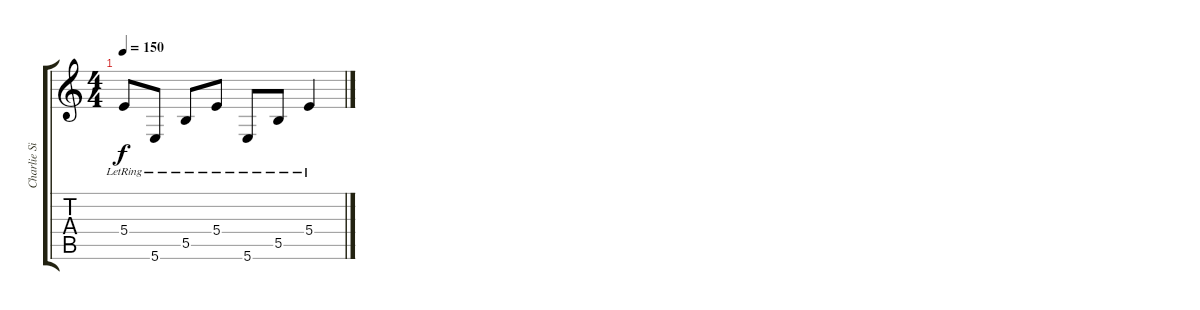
\track ("Charlie Simpson Clean" "Charlie Si") {instrument electricguitarjazz}
\staff {score tabs}
\tuning (Db4 Ab3 E3 B2 Gb2 B1) {hide}
\ts (4 4)
\tempo 150
\clef g2
\ks c
5.4{lr}.8{dy f} 5.6{lr}.8 5.5{lr}.8 5.4{lr}.8 5.6{lr}.8 5.5{lr}.8 5.4{lr}.4
